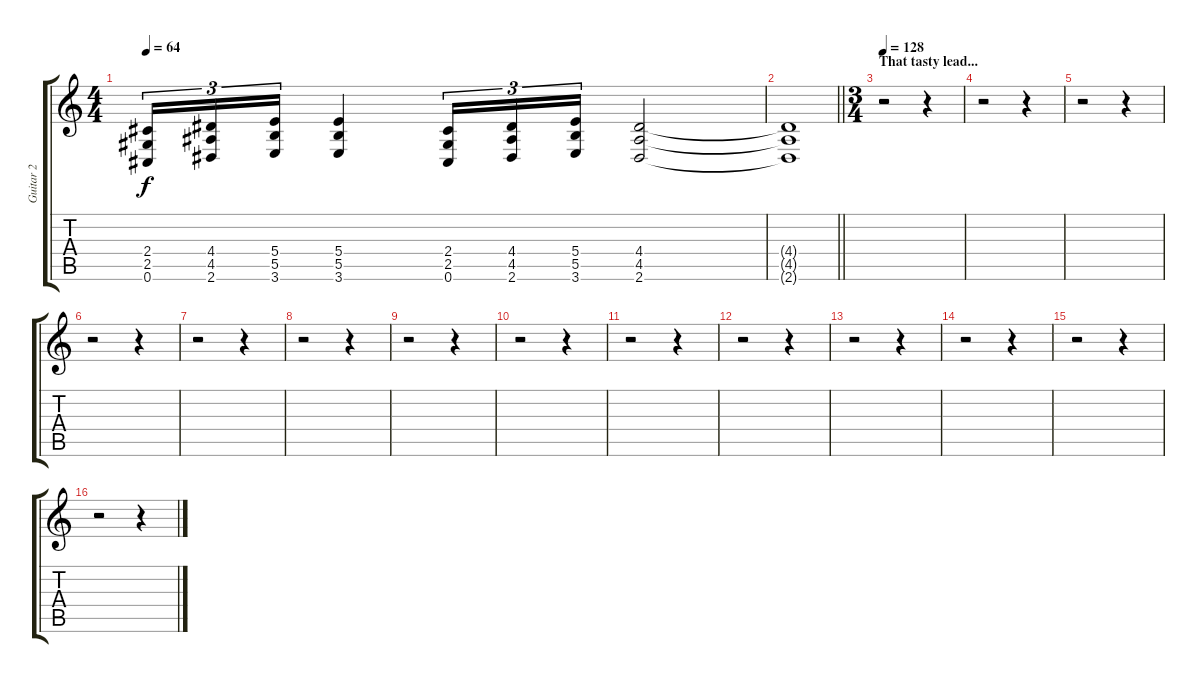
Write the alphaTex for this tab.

\track ("Guitar 2" "Guitar 2") {instrument distortionguitar}
\staff {score tabs}
\tuning (Db4 Ab3 E3 B2 Gb2 Db2) {hide}
\ts (4 4)
\tempo 64
\clef g2
\ks c
(2.4 2.5 0.6).16{tu (3 2) dy f} (4.4 4.5 2.6).16{tu (3 2)} (5.4 5.5 3.6).16{tu (3 2)} (5.4 5.5 3.6).4 (2.4 2.5 0.6).16{tu (3 2)} (4.4 4.5 2.6).16{tu (3 2)} (5.4 5.5 3.6).16{tu (3 2)} (4.4 4.5 2.6).2 |
\barLineRight lightlight
(4.4{t} 4.5{t} 2.6{t}).1 |
\ts (3 4)
\section ("" "That tasty lead...")
\tempo 128
r.2 r.4 |
r.2 r.4 |
r.2 r.4 |
r.2 r.4 |
r.2 r.4 |
r.2 r.4 |
r.2 r.4 |
r.2 r.4 |
r.2 r.4 |
r.2 r.4 |
r.2 r.4 |
r.2 r.4 |
r.2 r.4 |
r.2 r.4
